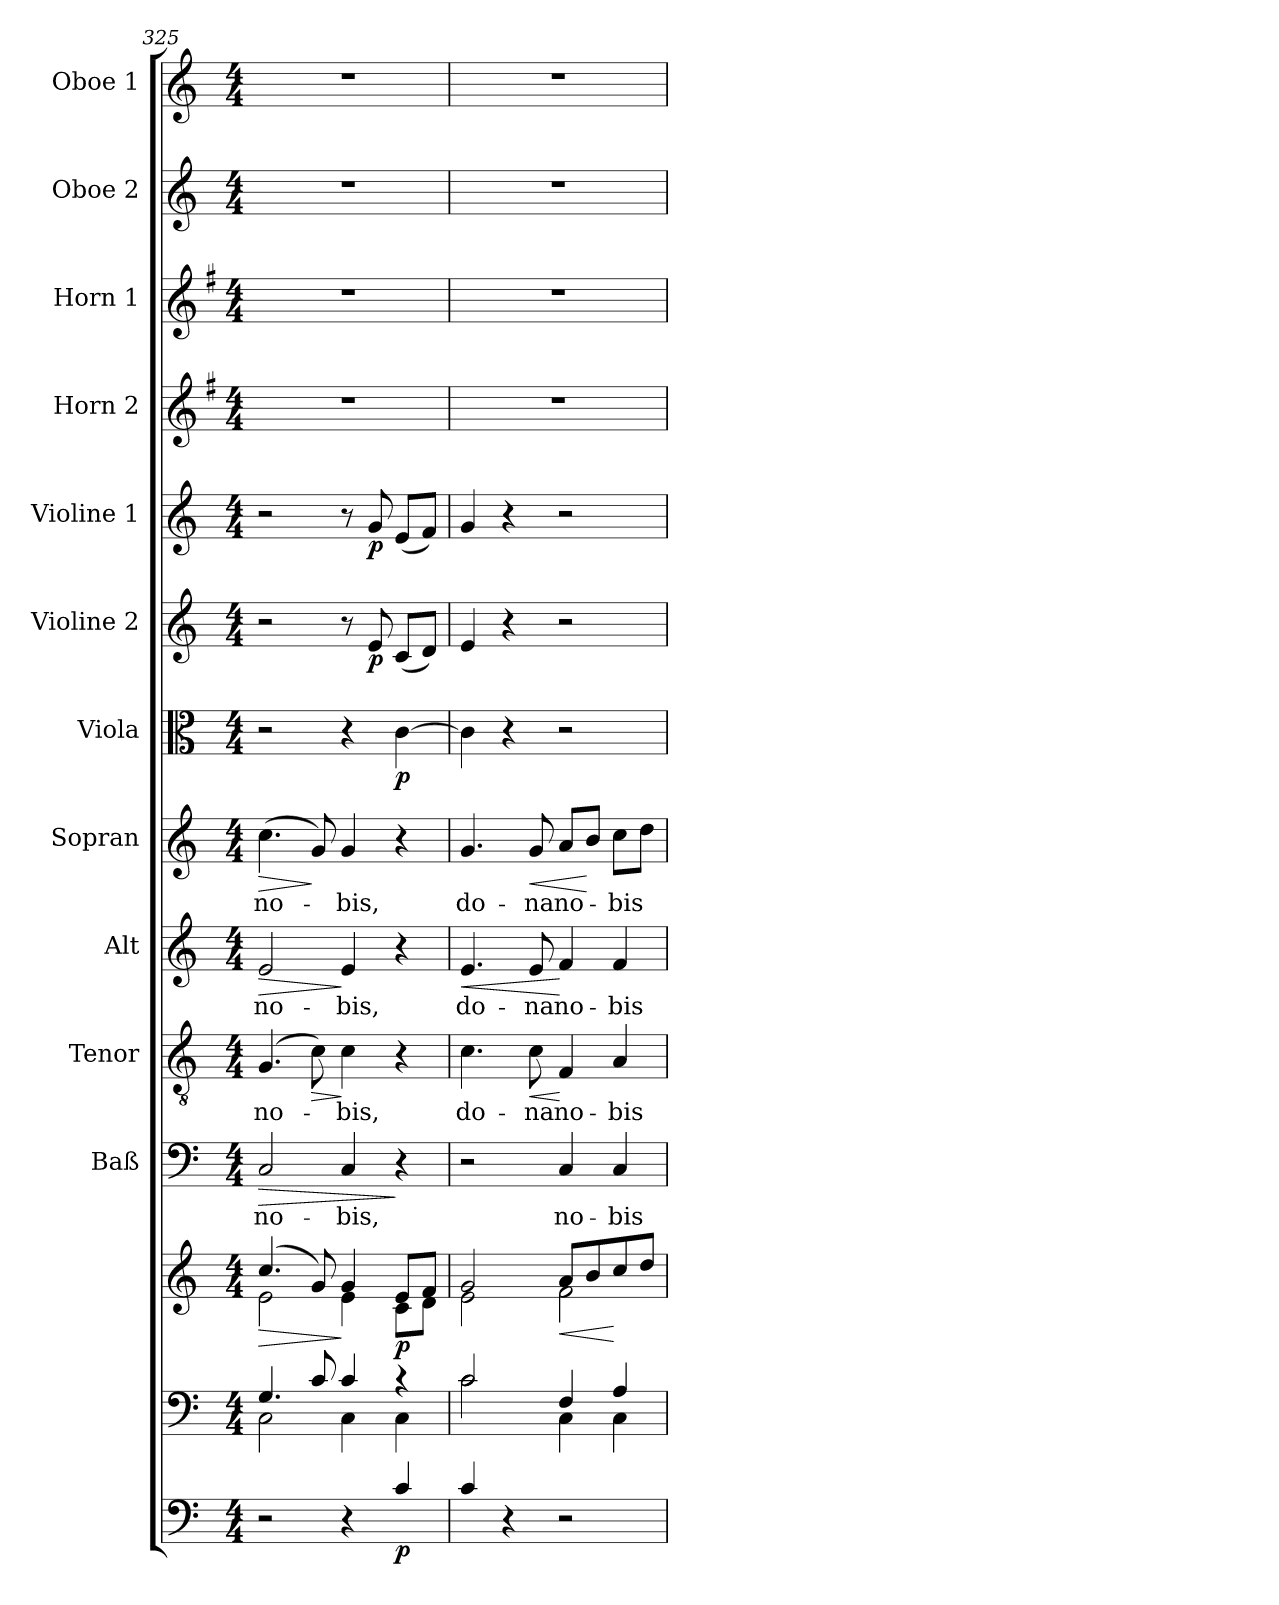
**kern	**dynam	**kern	**kern	**dynam	**kern	**text	**dynam	**kern	**text	**dynam	**kern	**text	**dynam	**kern	**text	**dynam	**kern	**dynam	**kern	**dynam	**kern	**dynam	**kern	**kern	**kern	**kern
*part13	*part13	*part12	*part12	*part12	*part11	*part11	*part11	*part10	*part10	*part10	*part9	*part9	*part9	*part8	*part8	*part8	*part7	*part7	*part6	*part6	*part5	*part5	*part4	*part3	*part2	*part1
*staff14	*staff14	*staff13	*staff12	*staff12/13	*staff11	*staff11	*staff11	*staff10	*staff10	*staff10	*staff9	*staff9	*staff9	*staff8	*staff8	*staff8	*staff7	*staff7	*staff6	*staff6	*staff5	*staff5	*staff4	*staff3	*staff2	*staff1
*	*	*	*	*	*I"Baß	*	*	*I"Tenor	*	*	*I"Alt	*	*	*I"Sopran	*	*	*I"Viola	*	*I"Violine 2	*	*I"Violine 1	*	*I"Horn 2	*I"Horn 1	*I"Oboe 2	*I"Oboe 1
*	*	*	*	*	*I'Baß	*	*	*I'Ten	*	*	*I'Alt	*	*	*I'Sop	*	*	*I'Vla.	*	*I'Vln. 2	*	*I'Vln. 1	*	*I'Hrn. 2	*I'Hrn. 1	*I'Ob. 2	*I'Ob. 1
*clefF4	*	*clefF4	*clefG2	*	*clefF4	*	*	*clefGv2	*	*	*clefG2	*	*	*clefG2	*	*	*clefC3	*	*clefG2	*	*clefG2	*	*clefG2	*clefG2	*clefG2	*clefG2
*ITrd7c12	*	*	*	*	*	*	*	*	*	*	*	*	*	*	*	*	*	*	*	*	*	*	*ITrd4c7	*ITrd4c7	*	*
*k[]	*	*k[]	*k[]	*	*k[]	*	*	*k[]	*	*	*k[]	*	*	*k[]	*	*	*k[]	*	*k[]	*	*k[]	*	*k[]	*k[]	*k[]	*k[]
*C:	*	*C:	*C:	*	*C:	*	*	*C:	*	*	*C:	*	*	*C:	*	*	*C:	*	*C:	*	*C:	*	*C:	*C:	*C:	*C:
*M4/4	*	*M4/4	*M4/4	*	*M4/4	*	*	*M4/4	*	*	*M4/4	*	*	*M4/4	*	*	*M4/4	*	*M4/4	*	*M4/4	*	*M4/4	*M4/4	*M4/4	*M4/4
=325	=325	=325	=325	=325	=325	=325	=325	=325	=325	=325	=325	=325	=325	=325	=325	=325	=325	=325	=325	=325	=325	=325	=325	=325	=325	=325
*	*	*^	*	*	*	*	*	*	*	*	*	*	*	*	*	*	*	*	*	*	*	*	*	*	*	*
!	!	!	!	!	!LO:HP:b	!	!LO:LY:b	!LO:HP:b	!	!LO:LY:b	!	!	!LO:LY:b	!LO:HP:b	!	!LO:LY:b	!LO:HP:b	!	!	!	!	!	!	!	!	!	!
*	*	*	*	*^	*	*	*	*	*	*	*	*	*	*	*	*	*	*	*	*	*	*	*	*	*	*	*
2r	.	4.G/	2C\	(<4.cc/	2e\	>	2C/	no-	>	(4.G/	no-	.	2e/	no-	>	(>4.cc\	no-	>	2r	.	2r	.	2r	.	1r	1r	1r	1r
!	!	!	!	!	!	!	!	!	!	!	!	!LO:HP:b	!	!	!	!	!	!	!	!	!	!	!	!	!	!	!	!
.	.	8c/	.	8g/)	.	.	.	.	.	8c\)	.	>	.	.	.	8g/)	.	]	.	.	.	.	.	.	.	.	.	.
!	!	!	!	!	!	!	!	!LO:LY:b	!	!	!LO:LY:b	!	!	!LO:LY:b	!	!	!LO:LY:b	!	!	!	!	!	!	!	!	!	!	!
4r	.	4c/	4C\	4g/	4e\	]	4C/	-bis,	.	4c\	-bis,	]	4e/	-bis,	]	4g/	-bis,	.	4r	.	8r	.	8r	.	.	.	.	.
!	!	!	!	!	!	!	!	!	!	!	!	!	!	!	!	!	!	!	!	!	!	!LO:DY:b	!	!LO:DY:b	!	!	!	!
.	.	.	.	.	.	.	.	.	.	.	.	.	.	.	.	.	.	.	.	.	8e/	p	8g/	p	.	.	.	.
!	!LO:DY:b	!	!	!	!	!LO:DY:b	!	!	!	!	!	!	!	!	!	!	!	!	!	!LO:DY:b	!	!	!	!	!	!	!	!
4C/	p	4rc	4C\	8e/L	8c\L	p	4r	.	]	4r	.	.	4r	.	.	4r	.	.	[4c\	p	(<8c/L	.	(<8e/L	.	.	.	.	.
.	.	.	.	8f/J	8d\J	.	.	.	.	.	.	.	.	.	.	.	.	.	.	.	8d/J)	.	8f/J)	.	.	.	.	.
=326	=326	=326	=326	=326	=326	=326	=326	=326	=326	=326	=326	=326	=326	=326	=326	=326	=326	=326	=326	=326	=326	=326	=326	=326	=326	=326	=326	=326
!	!	!	!	!	!	!	!	!	!	!	!LO:LY:b	!	!	!LO:LY:b	!LO:HP:b	!	!LO:LY:b	!	!	!	!	!	!	!	!	!	!	!
4C/	.	2c/	2c\	2g/	2e\	.	2r	.	.	4.c\	do-	.	4.e/	do-	<	4.g/	do-	.	4c\]	.	4e/	.	4g/	.	1r	1r	1r	1r
4r	.	.	.	.	.	.	.	.	.	.	.	.	.	.	.	.	.	.	4r	.	4r	.	4r	.	.	.	.	.
!	!	!	!	!	!	!	!	!	!	!	!LO:LY:b	!LO:HP:b	!	!LO:LY:b	!	!	!LO:LY:b	!LO:HP:b	!	!	!	!	!	!	!	!	!	!
.	.	.	.	.	.	.	.	.	.	8c\	-na	<	8e/	-na	.	8g/	-na	<	.	.	.	.	.	.	.	.	.	.
!	!	!	!	!	!	!LO:HP:b	!	!LO:LY:b	!	!	!LO:LY:b	!	!	!LO:LY:b	!	!	!LO:LY:b	!	!	!	!	!	!	!	!	!	!	!
2r	.	4F/	4C\	8a/L	2f\	<	4C/	no-	.	4F/	no-	[	4f/	no-	[	8a/L	no-	.	2r	.	2r	.	2r	.	.	.	.	.
.	.	.	.	8b/	.	.	.	.	.	.	.	.	.	.	.	8b/J	.	[	.	.	.	.	.	.	.	.	.	.
!	!	!	!	!	!	!	!	!LO:LY:b	!	!	!LO:LY:b	!	!	!LO:LY:b	!	!	!LO:LY:b	!	!	!	!	!	!	!	!	!	!	!
.	.	4A/	4C\	8cc/	.	[	4C/	-bis	.	4A/	-bis	.	4f/	-bis	.	8cc\L	-bis	.	.	.	.	.	.	.	.	.	.	.
.	.	.	.	(8dd/J	.	.	.	.	.	.	.	.	.	.	.	8dd\J	.	.	.	.	.	.	.	.	.	.	.	.
*	*	*v	*v	*	*	*	*	*	*	*	*	*	*	*	*	*	*	*	*	*	*	*	*	*	*	*	*	*
*	*	*	*v	*v	*	*	*	*	*	*	*	*	*	*	*	*	*	*	*	*	*	*	*	*	*	*	*
=	=	=	=	=	=	=	=	=	=	=	=	=	=	=	=	=	=	=	=	=	=	=	=	=	=	=
*-	*-	*-	*-	*-	*-	*-	*-	*-	*-	*-	*-	*-	*-	*-	*-	*-	*-	*-	*-	*-	*-	*-	*-	*-	*-	*-
